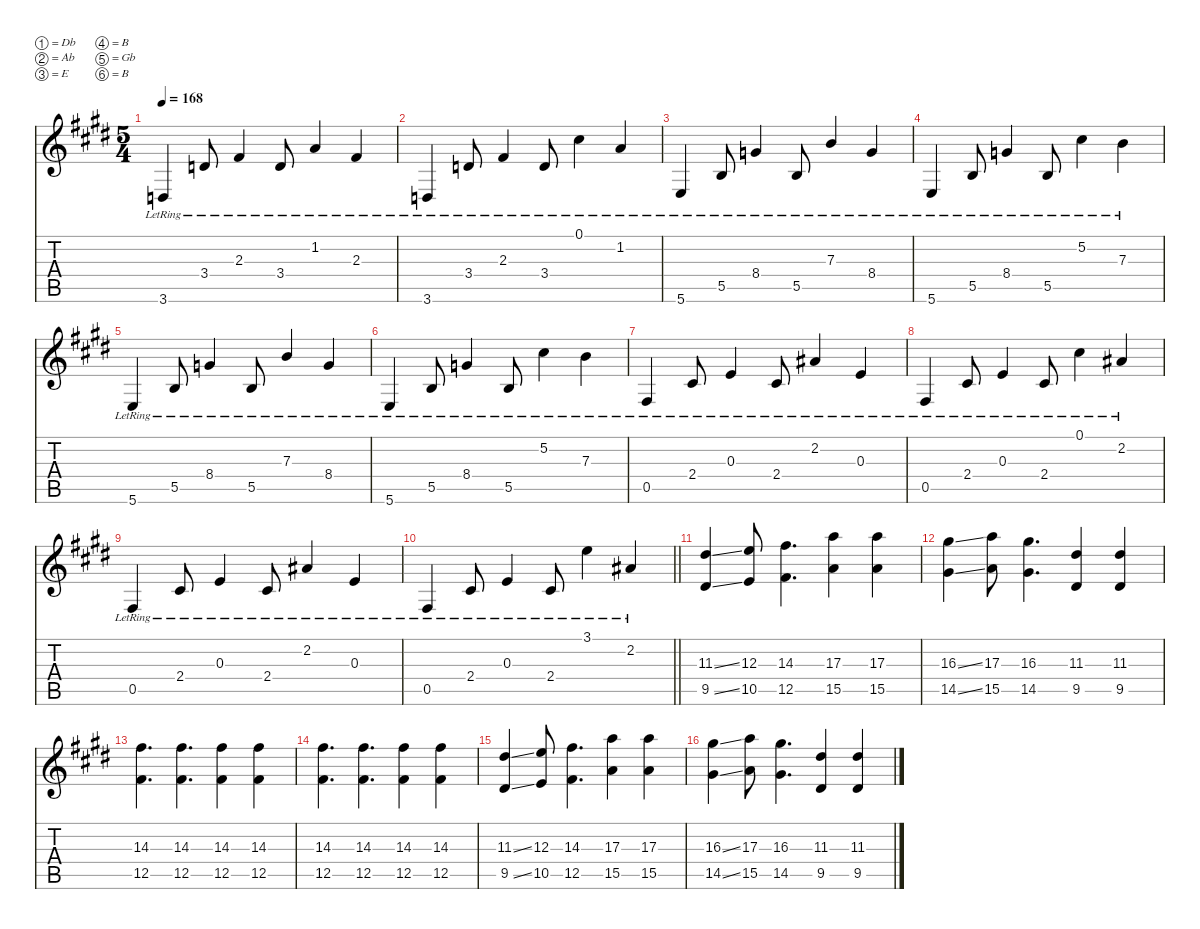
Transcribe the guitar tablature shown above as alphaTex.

\defaultSystemsLayout 4
\hideDynamics
\bracketExtendMode nobrackets
\singleTrackTrackNamePolicy hidden
\multiTrackTrackNamePolicy hidden
\firstSystemTrackNameMode fullname
\firstSystemTrackNameOrientation horizontal
\otherSystemsTrackNameOrientation horizontal
\track ("Guitar 1 - hidden" "s.guit.") {instrument electricguitarjazz}
\staff {score tabs}
\tuning (Db4 Ab3 E3 B2 Gb2 B1)
\ts (5 4)
\tempo 168
\clef g2
\ks c#minor
3.6{lr acc forcenatural}.4{dy f beam Up} 3.4{lr acc forcenatural}.8{beam Up} 2.3{lr acc #}.4{beam Up} 3.4{lr acc forcenatural}.8{beam Up} 1.2{lr acc forcenatural}.4{beam Up} 2.3{lr acc #}.4{beam Up} |
3.6{lr acc forcenatural}.4{beam Up} 3.4{lr acc forcenatural}.8{beam Up} 2.3{lr acc #}.4{beam Up} 3.4{lr acc forcenatural}.8{beam Up} 0.1{lr acc #}.4{beam Down} 1.2{lr acc forcenatural}.4{beam Up} |
5.6{lr acc forcenatural}.4{beam Up} 5.5{lr acc forcenatural}.8{beam Up} 8.4{lr acc forcenatural}.4{beam Up} 5.5{lr acc forcenatural}.8{beam Up} 7.3{lr acc forcenatural}.4{beam Up} 8.4{lr acc forcenatural}.4{beam Up} |
5.6{lr acc forcenatural}.4{beam Up} 5.5{lr acc forcenatural}.8{beam Up} 8.4{lr acc forcenatural}.4{beam Up} 5.5{lr acc forcenatural}.8{beam Up} 5.2{lr acc #}.4{beam Down} 7.3{lr acc forcenatural}.4{beam Down} |
5.6{lr acc forcenatural}.4{beam Up} 5.5{lr acc forcenatural}.8{beam Up} 8.4{lr acc forcenatural}.4{beam Up} 5.5{lr acc forcenatural}.8{beam Up} 7.3{lr acc forcenatural}.4{beam Up} 8.4{lr acc forcenatural}.4{beam Up} |
5.6{lr acc forcenatural}.4{beam Up} 5.5{lr acc forcenatural}.8{beam Up} 8.4{lr acc forcenatural}.4{beam Up} 5.5{lr acc forcenatural}.8{beam Up} 5.2{lr acc #}.4{beam Down} 7.3{lr acc forcenatural}.4{beam Down} |
0.5{lr acc #}.4{beam Up} 2.4{lr acc #}.8{beam Up} 0.3{lr acc forcenatural}.4{beam Up} 2.4{lr acc #}.8{beam Up} 2.2{lr acc #}.4{beam Up} 0.3{lr acc forcenatural}.4{beam Up} |
0.5{lr acc #}.4{beam Up} 2.4{lr acc #}.8{beam Up} 0.3{lr acc forcenatural}.4{beam Up} 2.4{lr acc #}.8{beam Up} 0.1{lr acc #}.4{beam Down} 2.2{lr acc #}.4{beam Up} |
0.5{lr acc #}.4{beam Up} 2.4{lr acc #}.8{beam Up} 0.3{lr acc forcenatural}.4{beam Up} 2.4{lr acc #}.8{beam Up} 2.2{lr acc #}.4{beam Up} 0.3{lr acc forcenatural}.4{beam Up} |
\barLineRight lightlight
0.5{lr acc #}.4{beam Up} 2.4{lr acc #}.8{beam Up} 0.3{lr acc forcenatural}.4{beam Up} 2.4{lr acc #}.8{beam Up} 3.1{lr acc forcenatural}.4{beam Down} 2.2{lr acc #}.4{beam Up} |
(11.3{ss acc #} 9.5{ss acc #}).4{dy ppp instrument stringensemble1 beam Up} (12.3{acc forcenatural} 10.5{acc forcenatural}).8{beam Up} (14.3{acc #} 12.5{acc #}).4{d beam Down} (17.3{acc forcenatural} 15.5{acc forcenatural}).4{beam Down} (17.3{acc forcenatural} 15.5{acc forcenatural}).4{beam Down} |
(16.3{ss acc #} 14.5{ss acc #}).4{beam Down} (17.3{acc forcenatural} 15.5{acc forcenatural}).8{beam Down} (16.3{acc #} 14.5{acc #}).4{d beam Down} (11.3{acc #} 9.5{acc #}).4{beam Up} (11.3{acc #} 9.5{acc #}).4{beam Up} |
(14.3{acc #} 12.5{acc #}).4{d beam Down} (14.3{acc #} 12.5{acc #}).4{d beam Down} (14.3{acc #} 12.5{acc #}).4{beam Down} (14.3{acc #} 12.5{acc #}).4{beam Down} |
(14.3{acc #} 12.5{acc #}).4{d beam Down} (14.3{acc #} 12.5{acc #}).4{d beam Down} (14.3{acc #} 12.5{acc #}).4{beam Down} (14.3{acc #} 12.5{acc #}).4{beam Down} |
(11.3{ss acc #} 9.5{ss acc #}).4{beam Up} (12.3{acc forcenatural} 10.5{acc forcenatural}).8{beam Up} (14.3{acc #} 12.5{acc #}).4{d beam Down} (17.3{acc forcenatural} 15.5{acc forcenatural}).4{beam Down} (17.3{acc forcenatural} 15.5{acc forcenatural}).4{beam Down} |
(16.3{ss acc #} 14.5{ss acc #}).4{beam Down} (17.3{acc forcenatural} 15.5{acc forcenatural}).8{beam Down} (16.3{acc #} 14.5{acc #}).4{d beam Down} (11.3{acc #} 9.5{acc #}).4{beam Up} (11.3{acc #} 9.5{acc #}).4{beam Up}
